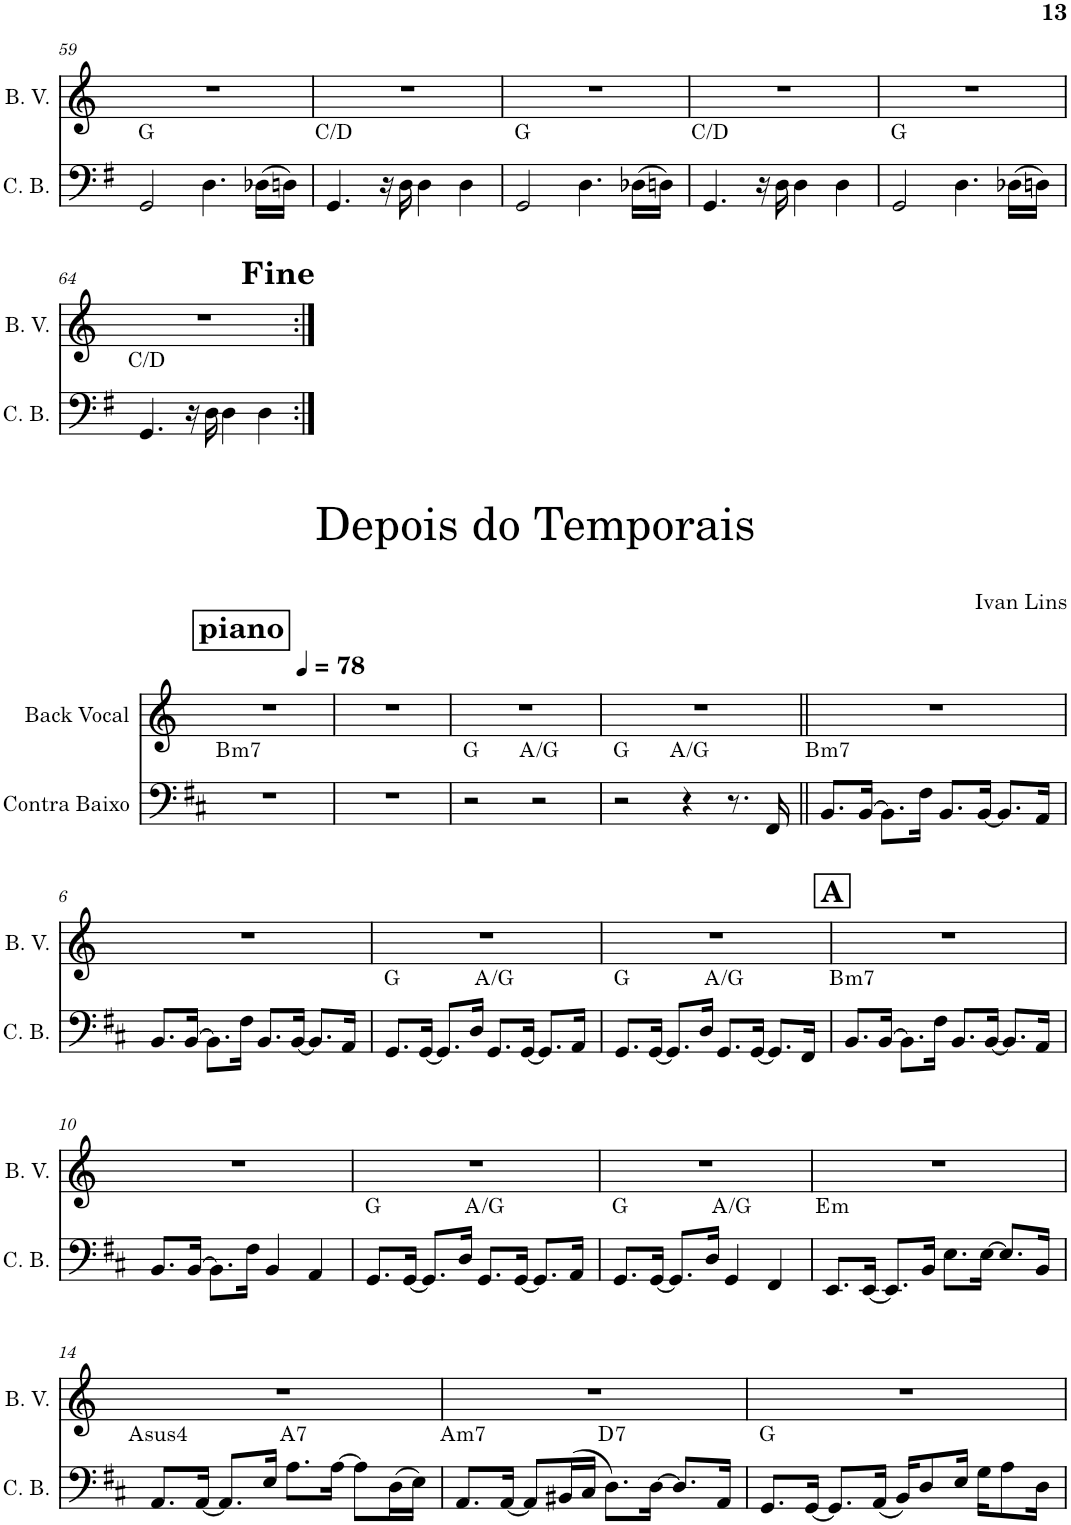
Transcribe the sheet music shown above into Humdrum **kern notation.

**kern	**harte	**kern
*part2	*part2	*part1
*staff2	*	*staff1
*I"Contra Baixo	*	*I"Back Vocal
*I'C. B.	*	*I'B. V.
!!LO:PB:g=z
*clefF4	*	*clefG2
*Trd7c12	*	*
*k[f#]	*	*k[]
*M4/4	*	*M4/4
=59	=59	=59
2GG/	G:maj	1r
4.D\	.	.
(16D-X\LL	.	.
16Dn\JJ)	.	.
=60	=60	=60
4.GG/	C:maj/2	1r
16r	.	.
16D\	.	.
4D\	.	.
4D\	.	.
=61	=61	=61
2GG/	G:maj	1r
4.D\	.	.
(16D-X\LL	.	.
16Dn\JJ)	.	.
=62	=62	=62
4.GG/	C:maj/2	1r
16r	.	.
16D\	.	.
4D\	.	.
4D\	.	.
=63	=63	=63
2GG/	G:maj	1r
4.D\	.	.
(16D-X\LL	.	.
16Dn\JJ)	.	.
!!LO:LB:g=z
=64	=64	=64
4.GG/	C:maj/2	1r
16r	.	.
16D\	.	.
4D\	.	.
4D\	.	.
!	!	!LO:TX:a:t=<b><font size="15"/>Fine</b>
!!LO:LB:g=z
=1:|!	=1:|!	=1:|!
!!LO:REH:place=s1:a:B:cj:fs=14:t=piano
*k[f#c#]	*	*
*	*	*MM78
!	!LO:H:kt=m7	!
1r	B:min7	1r
=2	=2	=2
1r	.	1r
=3	=3	=3
2r	G:maj	1r
2r	A:maj/b7	.
=4	=4	=4
2r	G:maj	1r
4r	A:maj/b7	.
8.r	.	.
16FF#/	.	.
=5||	=5||	=5||
!	!LO:H:kt=m7	!
8.BB/L	B:min7	1r
[16BB/Jk	.	.
8.BB\L]	.	.
16F#\Jk	.	.
8.BB/L	.	.
[16BB/Jk	.	.
8.BB/L]	.	.
16AA/Jk	.	.
!!LO:LB:g=z
=6	=6	=6
8.BB/L	.	1r
[16BB/Jk	.	.
8.BB\L]	.	.
16F#\Jk	.	.
8.BB/L	.	.
[16BB/Jk	.	.
8.BB/L]	.	.
16AA/Jk	.	.
=7	=7	=7
8.GG/L	G:maj	1r
[16GG/Jk	.	.
8.GG/L]	.	.
16D/Jk	.	.
8.GG/L	A:maj/b7	.
[16GG/Jk	.	.
8.GG/L]	.	.
16AA/Jk	.	.
=8	=8	=8
8.GG/L	G:maj	1r
[16GG/Jk	.	.
8.GG/L]	.	.
16D/Jk	.	.
8.GG/L	A:maj/b7	.
[16GG/Jk	.	.
8.GG/L]	.	.
16FF#/Jk	.	.
!!LO:REH:place=s1:a:B:cj:fs=14:t=A
=9	=9	=9
!	!LO:H:kt=m7	!
8.BB/L	B:min7	1r
[16BB/Jk	.	.
8.BB\L]	.	.
16F#\Jk	.	.
8.BB/L	.	.
[16BB/Jk	.	.
8.BB/L]	.	.
16AA/Jk	.	.
!!LO:LB:g=z
=10	=10	=10
8.BB/L	.	1r
[16BB/Jk	.	.
8.BB\L]	.	.
16F#\Jk	.	.
4BB/	.	.
4AA/	.	.
=11	=11	=11
8.GG/L	G:maj	1r
[16GG/Jk	.	.
8.GG/L]	.	.
16D/Jk	.	.
8.GG/L	A:maj/b7	.
[16GG/Jk	.	.
8.GG/L]	.	.
16AA/Jk	.	.
=12	=12	=12
8.GG/L	G:maj	1r
[16GG/Jk	.	.
8.GG/L]	.	.
16D/Jk	.	.
4GG/	A:maj/b7	.
4FF#/	.	.
=13	=13	=13
!	!LO:H:kt=m	!
8.EE/L	E:min	1r
[16EE/Jk	.	.
8.EE/L]	.	.
16BB/Jk	.	.
8.E\L	.	.
[16E\Jk	.	.
8.E/L]	.	.
16BB/Jk	.	.
!!LO:LB:g=z
=14	=14	=14
!	!LO:H:kt=4	!
8.AA/L	A:sus4	1r
[16AA/Jk	.	.
8.AA/L]	.	.
16E/Jk	.	.
!	!LO:H:kt=7	!
8.A\L	A:7	.
[16A\Jk	.	.
8A\L]	.	.
(16D\L	.	.
16E\JJ)	.	.
=15	=15	=15
!	!LO:H:kt=m7	!
8.AA/L	A:min7	1r
[16AA/Jk	.	.
8AA/L]	.	.
(16BB#X/L	.	.
16C#/JJ	.	.
!	!LO:H:kt=7	!
8.D\L)	D:7	.
[16D\Jk	.	.
8.D/L]	.	.
16AA/Jk	.	.
=16	=16	=16
8.GG/L	G:maj	1r
[16GG/Jk	.	.
8.GG/L]	.	.
(16AA/Jk	.	.
16BB/KL)	.	.
8D/	.	.
16E/Jk	.	.
16G\KL	.	.
8A\	.	.
16D\Jk	.	.
=	=	=
*-	*-	*-
